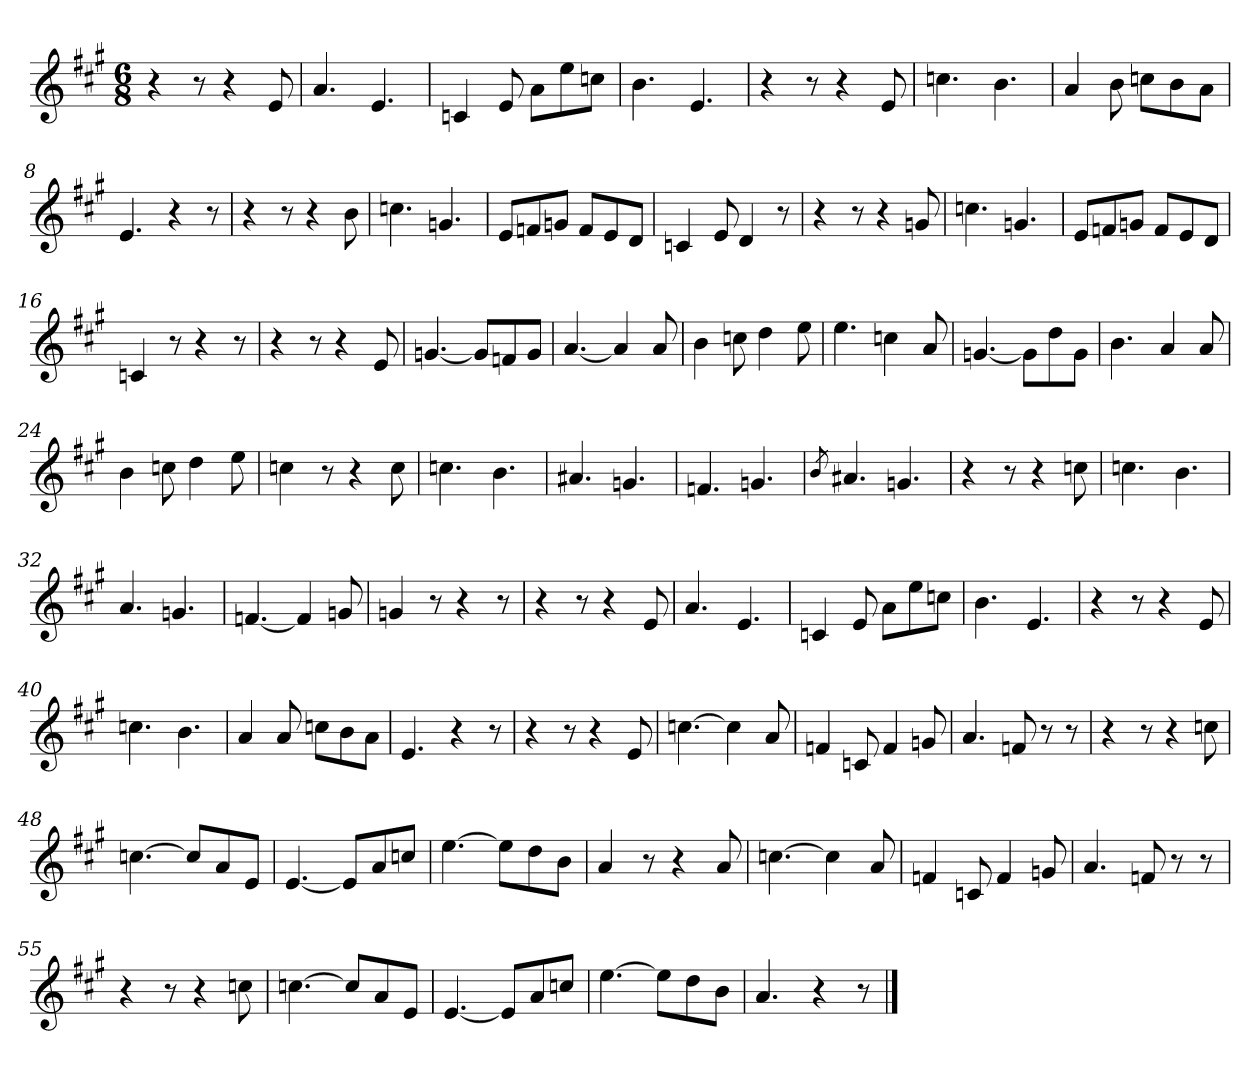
**kern
*part1
*staff1
*clefG2
*k[f#c#g#]
*M6/8
=1
4r
8r
4r
8e/
=2
4.a/
4.e/
=3
4cn/
8e/
8a\L
8ee\
8ccn\J
=4
4.b\
4.e/
=5
4r
8r
4r
8e/
=6
4.ccn\
4.b\
=7
4a/
8b\
8ccn\L
8b\
8a\J
=8
4.e/
4r
8r
=9
4r
8r
4r
8b\
=10
4.ccn\
4.gn/
!!LO:LB:g=z
=11
8e/L
8fn/
8gn/J
8f/L
8e/
8d/J
=12
4cn/
8e/
4d/
8r
=13
4r
8r
4r
8gn/
=14
4.ccn\
4.gn/
=15
8e/L
8fn/
8gn/J
8f/L
8e/
8d/J
=16
4cn/
8r
4r
8r
=17
4r
8r
4r
8e/
=18
[4.gn/
8g/L]
8fn/
8g/J
=19
[4.a/
4a/]
8a/
!!LO:LB:g=z
=20
4b\
8ccn\
4dd\
8ee\
=21
4.ee\
4ccn\
8a/
=22
[4.gn/
8g\L]
8dd\
8g\J
=23
4.b\
4a/
8a/
=24
4b\
8ccn\
4dd\
8ee\
=25
4ccn\
8r
4r
8cc\
=26
4.ccn\
4.b\
=27
4.a#X/
4.gn/
=28
4.fn/
4.gn/
=29
8qb/
4.a#X/
4.gn/
!!LO:LB:g=z
=30
4r
8r
4r
8ccn\
=31
4.ccn\
4.b\
=32
4.a/
4.gn/
=33
[4.fn/
4f/]
8gn/
=34
4gn/
8r
4r
8r
=35
4r
8r
4r
8e/
=36
4.a/
4.e/
=37
4cn/
8e/
8a\L
8ee\
8ccn\J
=38
4.b\
4.e/
=39
4r
8r
4r
8e/
=40
4.ccn\
4.b\
!!LO:LB:g=z
=41
4a/
8a/
8ccn\L
8b\
8a\J
=42
4.e/
4r
8r
=43
4r
8r
4r
8e/
=44
[4.ccn\
4cc\]
8a/
=45
4fn/
8cn/
4f/
8gn/
=46
4.a/
8fn/
8r
8r
=47
4r
8r
4r
8ccn\
=48
[4.ccn\
8cc/L]
8a/
8e/J
=49
[4.e/
8e/L]
8a/
8ccn/J
!!LO:LB:g=z
=50
[4.ee\
8ee\L]
8dd\
8b\J
=51
4a/
8r
4r
8a/
=52
[4.ccn\
4cc\]
8a/
=53
4fn/
8cn/
4f/
8gn/
=54
4.a/
8fn/
8r
8r
=55
4r
8r
4r
8ccn\
=56
[4.ccn\
8cc/L]
8a/
8e/J
=57
[4.e/
8e/L]
8a/
8ccn/J
=58
[4.ee\
8ee\L]
8dd\
8b\J
=59
4.a/
4r
8r
==
*-
